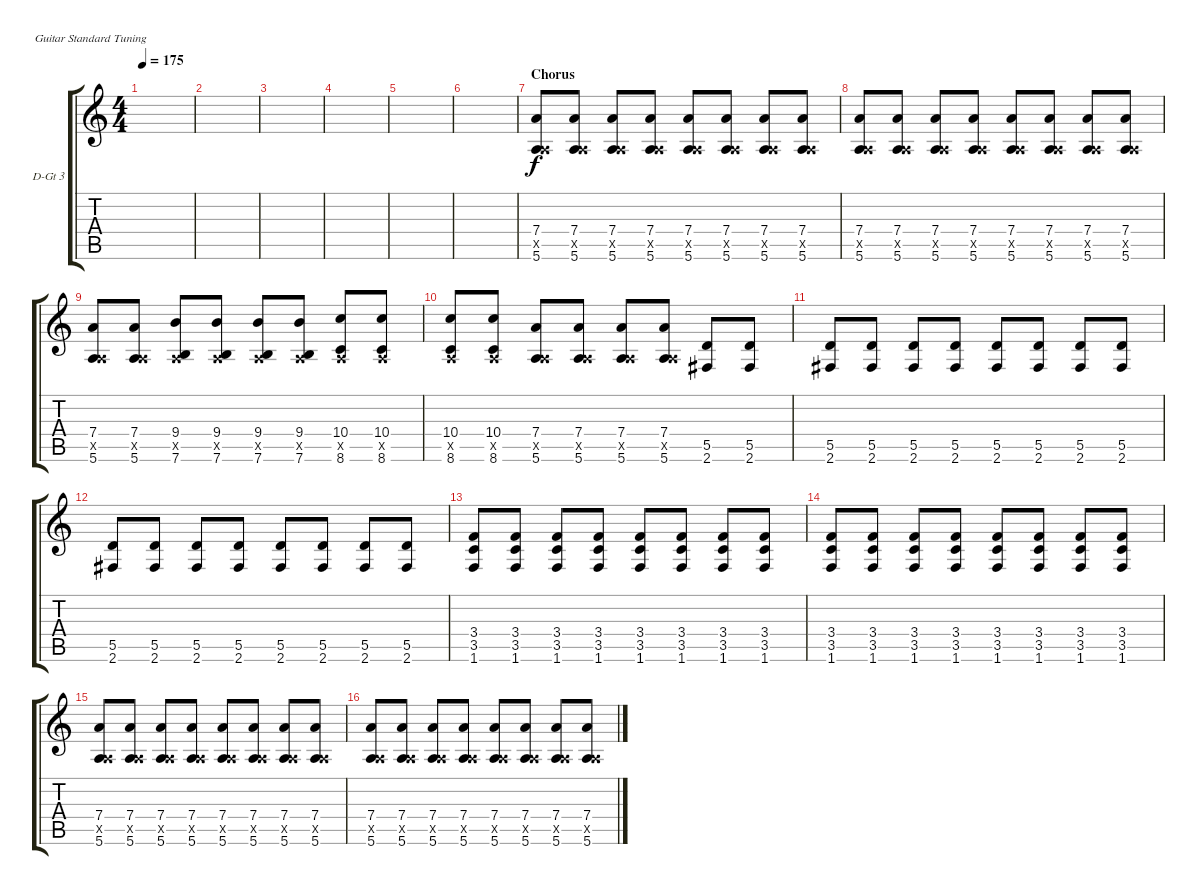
\defaultSystemsLayout 4
\bracketExtendMode groupsimilarinstruments
\firstSystemTrackNameOrientation horizontal
\otherSystemsTrackNameOrientation horizontal
\track ("Distortion Guitar 3" "D-Gt 3") {instrument distortionguitar}
\staff {score tabs}
\tuning (E4 B3 G3 D3 A2 E2)
\ts (4 4)
\tempo 175
\clef g2
\scale
0.333333
\ks c
|
\scale
0.333333 |
\scale
0.333333 |
\scale
0.333333 |
\scale
0.333333 |
\scale
0.333333 |
\section ("" "Chorus")
\scale
0.333333 (5.6 0.5{x} 7.4).8 (5.6 0.5{x} 7.4).8 (5.6 0.5{x} 7.4).8 (5.6 0.5{x} 7.4).8 (5.6 0.5{x} 7.4).8 (5.6 0.5{x} 7.4).8 (5.6 0.5{x} 7.4).8 (5.6 0.5{x} 7.4).8 |
\scale
0.333333 (5.6 0.5{x} 7.4).8 (5.6 0.5{x} 7.4).8 (5.6 0.5{x} 7.4).8 (5.6 0.5{x} 7.4).8 (5.6 0.5{x} 7.4).8 (5.6 0.5{x} 7.4).8 (5.6 0.5{x} 7.4).8 (5.6 0.5{x} 7.4).8 |
\scale
0.333333 (5.6 0.5{x} 7.4).8 (5.6 0.5{x} 7.4).8 (7.6 0.5{x} 9.4).8 (7.6 0.5{x} 9.4).8 (7.6 0.5{x} 9.4).8 (7.6 0.5{x} 9.4).8 (8.6 0.5{x} 10.4).8 (8.6 0.5{x} 10.4).8 |
\scale
0.333333 (8.6 0.5{x} 10.4).8 (8.6 0.5{x} 10.4).8 (5.6 0.5{x} 7.4).8 (5.6 0.5{x} 7.4).8 (5.6 0.5{x} 7.4).8 (5.6 0.5{x} 7.4).8 (2.6 5.5).8 (2.6 5.5).8 |
\scale
0.333333 (2.6 5.5).8 (2.6 5.5).8 (2.6 5.5).8 (2.6 5.5).8 (2.6 5.5).8 (2.6 5.5).8 (2.6 5.5).8 (2.6 5.5).8 |
\scale
0.333333 (2.6 5.5).8 (2.6 5.5).8 (2.6 5.5).8 (2.6 5.5).8 (2.6 5.5).8 (2.6 5.5).8 (2.6 5.5).8 (2.6 5.5).8 |
\scale
0.333333 (1.6 3.4 3.5).8 (1.6 3.4 3.5).8 (1.6 3.4 3.5).8 (1.6 3.4 3.5).8 (1.6 3.4 3.5).8 (1.6 3.4 3.5).8 (1.6 3.4 3.5).8 (1.6 3.4 3.5).8 |
\scale
0.333333 (1.6 3.4 3.5).8 (1.6 3.4 3.5).8 (1.6 3.4 3.5).8 (1.6 3.4 3.5).8 (1.6 3.4 3.5).8 (1.6 3.4 3.5).8 (1.6 3.4 3.5).8 (1.6 3.4 3.5).8 |
\scale
0.333333 (5.6 0.5{x} 7.4).8 (5.6 0.5{x} 7.4).8 (5.6 0.5{x} 7.4).8 (5.6 0.5{x} 7.4).8 (5.6 0.5{x} 7.4).8 (5.6 0.5{x} 7.4).8 (5.6 0.5{x} 7.4).8 (5.6 0.5{x} 7.4).8 |
\scale
0.333333 (5.6 0.5{x} 7.4).8 (5.6 0.5{x} 7.4).8 (5.6 0.5{x} 7.4).8 (5.6 0.5{x} 7.4).8 (5.6 0.5{x} 7.4).8 (5.6 0.5{x} 7.4).8 (5.6 0.5{x} 7.4).8 (5.6 0.5{x} 7.4).8
